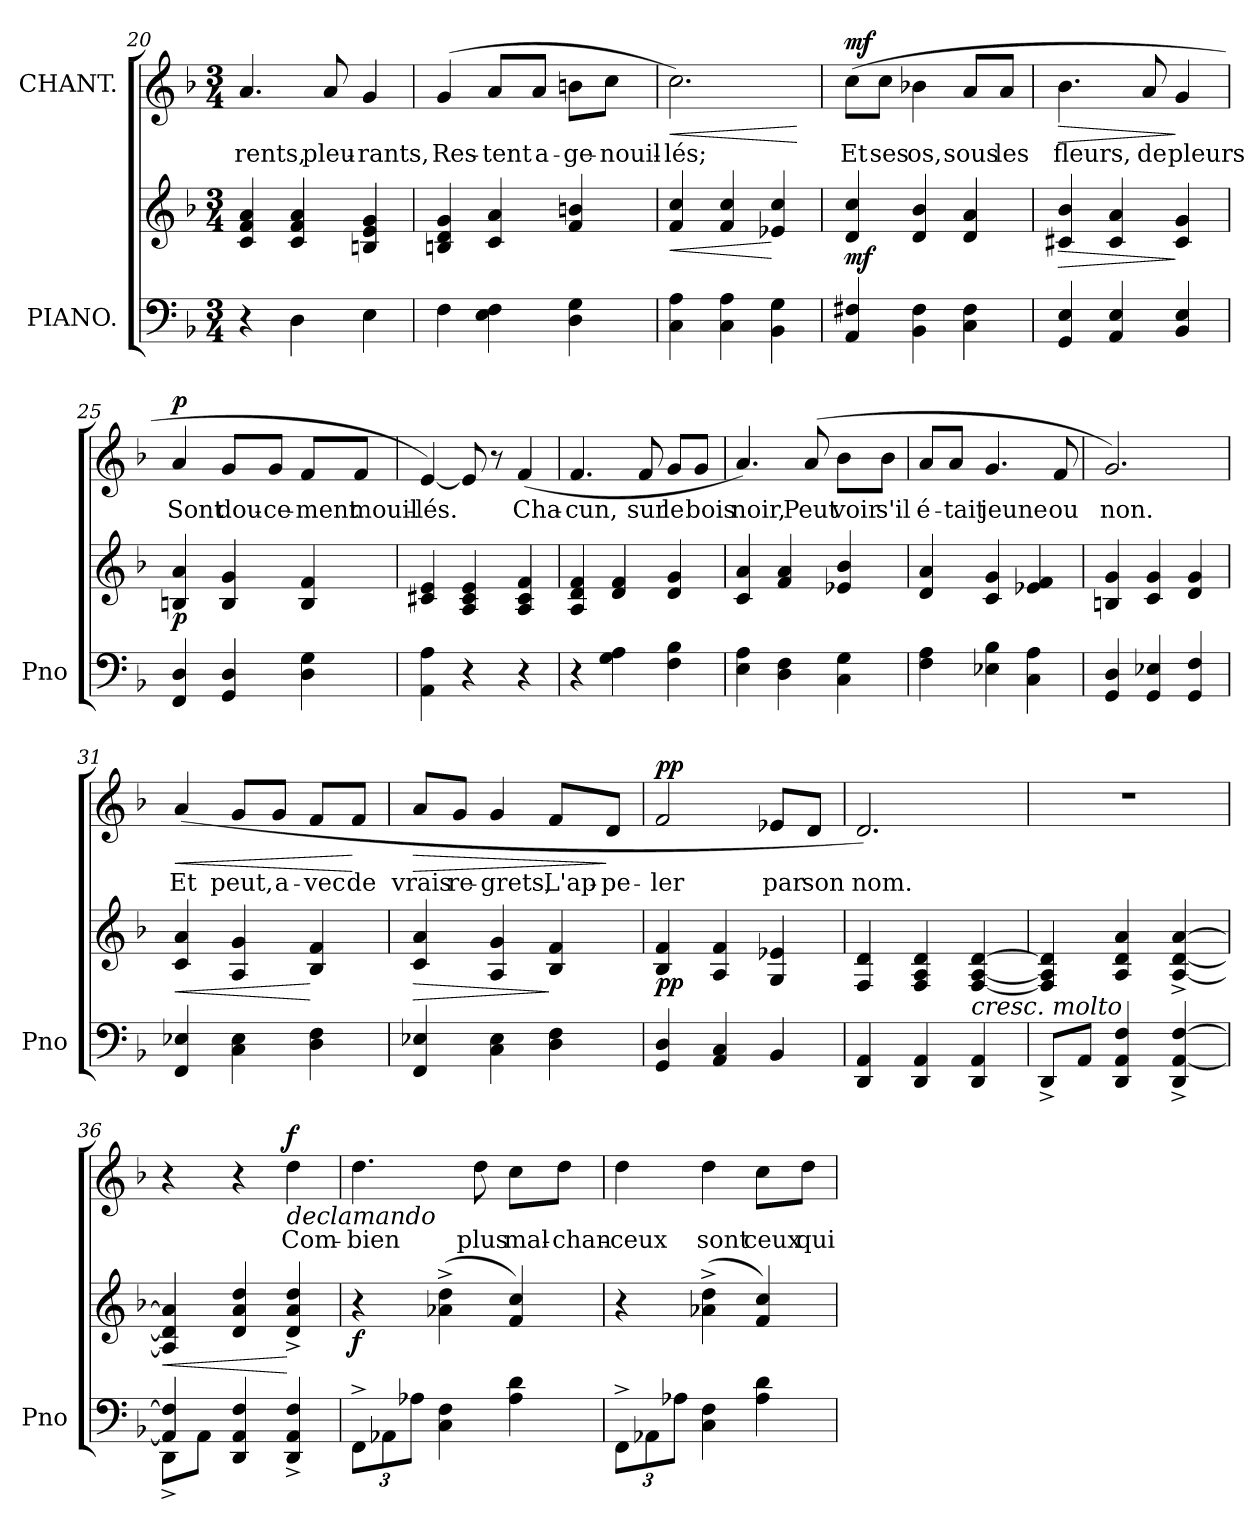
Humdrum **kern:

**kern	**kern	**dynam	**kern	**text	**dynam
*part2	*part2	*part2	*part1	*part1	*part1
*staff3	*staff2	*staff2/3	*staff1	*staff1	*staff1
*I"PIANO.	*	*	*I"CHANT.	*	*
*I'Pno	*	*	*	*	*
*clefF4	*clefG2	*	*clefG2	*	*
*k[b-]	*k[b-]	*	*k[b-]	*	*
*M3/4	*M3/4	*	*M3/4	*	*
=20	=20	=20	=20	=20	=20
!	!	!	!	!LO:LY:b	!
4r	4c/ 4f/ 4a/	.	4.a/	-rents,	.
4D\	4c/ 4f/ 4a/	.	.	.	.
!	!	!	!	!LO:LY:b	!
.	.	.	8a/	pleu-	.
!	!	!	!	!LO:LY:b	!
4E\	4Bn/ 4e/ 4g/	.	4g/	-rants,	.
=21	=21	=21	=21	=21	=21
!	!	!	!	!LO:LY:b	!
4F\	4Bn/ 4d/ 4g/	.	(4g/	Res-	.
!	!	!	!	!LO:LY:b	!
4E\ 4F\	4c/ 4a/	.	8a/L	-tent	.
!	!	!	!	!LO:LY:b	!
.	.	.	8a/J	a-	.
!	!	!	!	!LO:LY:b	!
4D\ 4G\	4f/ 4bn/	.	8bn\L	-ge-	.
!	!	!	!	!LO:LY:b	!
.	.	.	8cc\J	-nouil-	.
=22	=22	=22	=22	=22	=22
!	!	!LO:HP:b	!	!LO:LY:b	!LO:HP:b
4C\ 4A\	4f/ 4cc/	<	2.cc\)	-lés;	<
4C\ 4A\	4f/ 4cc/	.	.	.	.
4BB-\ 4G\	4e-X/ 4cc/	[	.	.	.
.	.	.	.	.	[
!!LO:LB:g=z
=23	=23	=23	=23	=23	=23
!	!	!LO:DY:b	!	!LO:LY:b	!LO:DY:a
4AA/ 4F#X/	4d/ 4cc/	mf	(8cc\L	Et	mf
!	!	!	!	!LO:LY:b	!
.	.	.	8cc\J	ses	.
!	!	!	!	!LO:LY:b	!
4BB-\ 4F#\	4d/ 4b-/	.	4b-X\	os,	.
!	!	!	!	!LO:LY:b	!
4C\ 4F#\	4d/ 4a/	.	8a/L	sous	.
!	!	!	!	!LO:LY:b	!
.	.	.	8a/J	les	.
=24	=24	=24	=24	=24	=24
!	!	!LO:HP:b	!	!LO:LY:b	!LO:HP:b
4GG/ 4E/	4c#X/ 4b-/	>	4.b-\	fleurs,	>
4AA/ 4E/	4c#/ 4a/	.	.	.	.
!	!	!	!	!LO:LY:b	!
.	.	.	8a/	de	.
!	!	!	!	!LO:LY:b	!
4BB-/ 4E/	4c#/ 4g/	]	4g/	pleurs	]
=25	=25	=25	=25	=25	=25
!	!	!LO:DY:b	!	!LO:LY:b	!LO:DY:a
4FF/ 4D/	4Bn/ 4a/	p	4a/	Sont	p
!	!	!	!	!LO:LY:b	!
4GG/ 4D/	4B/ 4g/	.	8g/L	dou-	.
!	!	!	!	!LO:LY:b	!
.	.	.	8g/J	-ce-	.
!	!	!	!	!LO:LY:b	!
4D\ 4G\	4B/ 4f/	.	8f/L	-ment	.
!	!	!	!	!LO:LY:b	!
.	.	.	8f/J	mouil-	.
=26	=26	=26	=26	=26	=26
!	!	!	!	!LO:LY:b	!
4AA\ 4A\	4c#X/ 4e/	.	[4e/)	-lés.	.
4r	4A/ 4c#/ 4e/	.	8e/]	.	.
.	.	.	8r	.	.
!	!	!	!	!LO:LY:b	!
4r	4A/ 4c#/ 4f/	.	(4f/	Cha-	.
!!LO:PB:g=z
=27	=27	=27	=27	=27	=27
!	!	!	!	!LO:LY:b	!
4r	4A/ 4d/ 4f/	.	4.f/	-cun,	.
4G\ 4A\	4d/ 4f/	.	.	.	.
!	!	!	!	!LO:LY:b	!
.	.	.	8f/	sur	.
!	!	!	!	!LO:LY:b	!
4F\ 4B-\	4d/ 4g/	.	8g/L	le	.
!	!	!	!	!LO:LY:b	!
.	.	.	8g/J	bois	.
=28	=28	=28	=28	=28	=28
!	!	!	!	!LO:LY:b	!
4E\ 4A\	4c/ 4a/	.	4.a/)	noir,	.
4D\ 4F\	4f/ 4a/	.	.	.	.
!	!	!	!	!LO:LY:b	!
.	.	.	(8a/	Peut	.
!	!	!	!	!LO:LY:b	!
4C\ 4G\	4e-X/ 4b-/	.	8b-\L	voir	.
!	!	!	!	!LO:LY:b	!
.	.	.	8b-\J	s'il	.
=29	=29	=29	=29	=29	=29
!	!	!	!	!LO:LY:b	!
4F\ 4A\	4d/ 4a/	.	8a/L	é-	.
!	!	!	!	!LO:LY:b	!
.	.	.	8a/J	-tait	.
!	!	!	!	!LO:LY:b	!
4E-X\ 4B-\	4c/ 4g/	.	4.g/	jeune	.
4C\ 4A\	4e-X/ 4f/	.	.	.	.
!	!	!	!	!LO:LY:b	!
.	.	.	8f/	ou	.
=30	=30	=30	=30	=30	=30
!	!	!	!	!LO:LY:b	!
4GG/ 4D/	4Bn/ 4g/	.	2.g/)	non.	.
4GG/ 4E-X/	4c/ 4g/	.	.	.	.
4GG/ 4F/	4d/ 4g/	.	.	.	.
!!LO:LB:g=z
=31	=31	=31	=31	=31	=31
!	!	!LO:HP:b	!	!LO:LY:b	!LO:HP:b
4FF/ 4E-X/	4c/ 4a/	<	(4a/	Et	<
!	!	!	!	!LO:LY:b	!
4C\ 4E-\	4A/ 4g/	.	8g/L	peut,	.
!	!	!	!	!LO:LY:b	!
.	.	.	8g/J	a-	.
!	!	!	!	!LO:LY:b	!
4D\ 4F\	4B-/ 4f/	[	8f/L	-vec	.
!	!	!	!	!LO:LY:b	!
.	.	.	8f/J	de	[
=32	=32	=32	=32	=32	=32
!	!	!LO:HP:b	!	!LO:LY:b	!LO:HP:b
4FF/ 4E-X/	4c/ 4a/	>	8a/L	vrais	>
!	!	!	!	!LO:LY:b	!
.	.	.	8g/J	re-	.
!	!	!	!	!LO:LY:b	!
4C\ 4E-\	4A/ 4g/	.	4g/	-grets,	.
!	!	!	!	!LO:LY:b	!
4D\ 4F\	4B-/ 4f/	]	8f/L	L'ap-	.
!	!	!	!	!LO:LY:b	!
.	.	.	8d/J	-pe-	]
=33	=33	=33	=33	=33	=33
!	!	!LO:DY:b	!	!LO:LY:b	!LO:DY:a
4GG/ 4D/	4B-/ 4f/	pp	2f/	-ler	pp
4AA/ 4C/	4A/ 4f/	.	.	.	.
!	!	!	!	!LO:LY:b	!
4BB-/	4G/ 4e-X/	.	8e-X/L	par	.
!	!	!	!	!LO:LY:b	!
.	.	.	8d/J	son	.
=34	=34	=34	=34	=34	=34
!	!	!	!	!LO:LY:b	!
4DD/ 4AA/	4F/ 4d/	.	2.d/)	nom.	.
4DD/ 4AA/	4F/ 4A/ 4d/	.	.	.	.
!	!LO:TX:b:i:t=cresc. molto	!	!	!	!
4DD/ 4AA/	[4F/ [4A/ [4d/	.	.	.	.
=35	=35	=35	=35	=35	=35
8DD^/L	4F/] 4A/] 4d/]	.	2.r	.	.
8AA/J	.	.	.	.	.
4DD/ 4AA/ 4F/	4A/ 4d/ 4a/	.	.	.	.
4DD/^ [<4AA/^ [4F/^	[4A/^> [4d/^> [4a/^>	.	.	.	.
!!LO:LB:g=z
=36	=36	=36	=36	=36	=36
*^	*	*	*	*	*
!	!	!	!LO:HP:b	!	!	!
4AA/] 4F/]	8DD^\L	4A/] 4d/] 4a/]	<	4r	.	.
.	8AA\J	.	.	.	.	.
4DD/ 4AA/ 4F/	2ryy	4d/ 4a/ 4dd/	.	4r	.	.
!	!	!	!	!LO:TX:b:i:t=declamando	!	!
!	!	!	!	!	!LO:LY:b	!LO:DY:a
4DD/^< 4AA/^< 4F/^<	.	4d/^> 4a/^> 4dd/^>	[	4dd\	Com-	f
*v	*v	*	*	*	*	*
=37	=37	=37	=37	=37	=37
*Xbrackettup	*	*	*	*	*
!	!	!LO:DY:b	!	!LO:LY:b	!
12FF^\L	4r	f	4.dd\	-bien	.
12AA-X\	.	.	.	.	.
12A-X\J	.	.	.	.	.
4C\ 4F\	(4a-X\^ 4dd\^	.	.	.	.
!	!	!	!	!LO:LY:b	!
.	.	.	8dd\	plus	.
!	!	!	!	!LO:LY:b	!
4A-\ 4d\	4f/ 4cc/)	.	8cc\L	mal-	.
!	!	!	!	!LO:LY:b	!
.	.	.	8dd\J	-chan-	.
=38	=38	=38	=38	=38	=38
!	!	!	!	!LO:LY:b	!
12FF^\L	4r	.	4dd\	-ceux	.
12AA-X\	.	.	.	.	.
12A-X\J	.	.	.	.	.
!	!	!	!	!LO:LY:b	!
4C\ 4F\	(4a-X\^ 4dd\^	.	4dd\	sont	.
!	!	!	!	!LO:LY:b	!
4A-\ 4d\	4f/ 4cc/)	.	8cc\L	ceux	.
!	!	!	!	!LO:LY:b	!
.	.	.	8dd\J	qui	.
=	=	=	=	=	=
*-	*-	*-	*-	*-	*-
